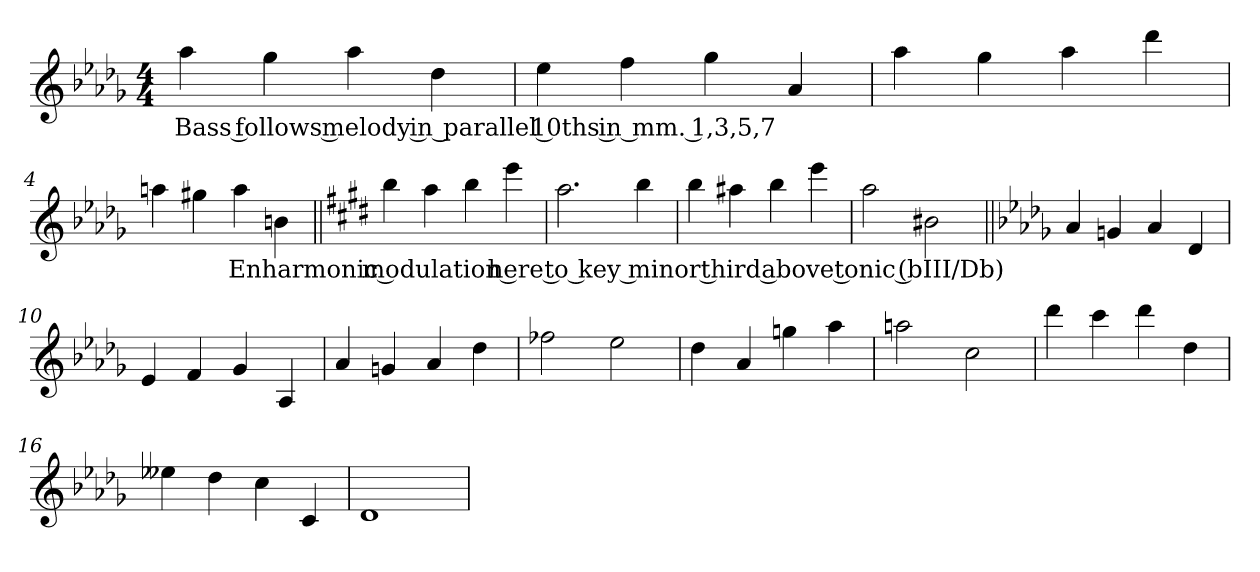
**kern	**text
*part1	*part1
*staff1	*staff1
*clefG2	*
*k[b-e-a-d-g-]	*
*D-:	*
*M4/4	*
=1	=1
4aa-	Bass follows melody in parallel 10ths in mm. 1,3,5,7
4gg-	.
4aa-	.
4dd-	.
=2	=2
4ee-	.
4ff	.
4gg-	.
4a-	.
=3	=3
4aa-	.
4gg-	.
4aa-	.
4ddd-	.
=4	=4
4aan	.
4gg#X	.
4aa	Enharmonic modulation here to key minor third above tonic (bIII/Db)
4bn	.
=5||	=5||
*k[f#c#g#d#]	*
*E:	*
4bb	.
4aa	.
4bb	.
4eee	.
=6	=6
2.aa	.
4bb	.
=7	=7
4bb	.
4aa#X	.
4bb	.
4eee	.
=8	=8
2aa	.
2b#X	.
=9||	=9||
*k[b-e-a-d-g-]	*
*D-:	*
4a-	.
4gn	.
4a-	.
4d-	.
=10	=10
4e-	.
4f	.
4g-	.
4A-	.
=11	=11
4a-	.
4gn	.
4a-	.
4dd-	.
=12	=12
2ff-X	.
2ee-	.
=13	=13
4dd-	.
4a-	.
4ggn	.
4aa-	.
=14	=14
2aan	.
2cc	.
=15	=15
4ddd-	.
4ccc	.
4ddd-	.
4dd-	.
=16	=16
4ee--X	.
4dd-	.
4cc	.
4c	.
=17	=17
1d-	.
=	=
*-	*-
